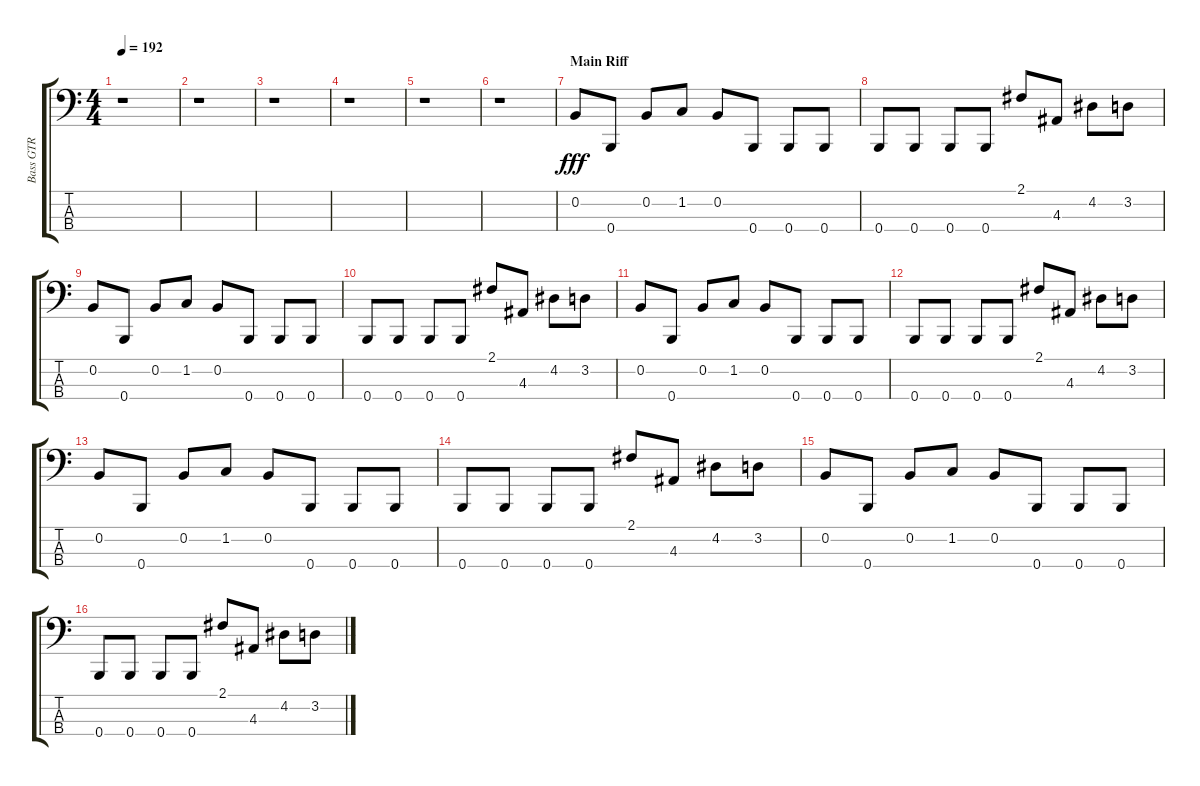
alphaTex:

\track ("Bass GTR" "Bass GTR") {instrument electricbassfinger}
\staff {score tabs}
\tuning (E2 B1 Gb1 B0) {hide}
\ts (4 4)
\tempo 192
\clef f4
\ks aminor
r.1{dy fff} |
r.1 |
r.1 |
r.1 |
r.1 |
r.1 |
\section ("" "Main Riff")
0.2.8 0.4.8 0.2.8 1.2.8 0.2.8 0.4.8 0.4.8 0.4.8 |
0.4.8 0.4.8 0.4.8 0.4.8 2.1.8 4.3.8 4.2.8 3.2.8 |
0.2.8 0.4.8 0.2.8 1.2.8 0.2.8 0.4.8 0.4.8 0.4.8 |
0.4.8 0.4.8 0.4.8 0.4.8 2.1.8 4.3.8 4.2.8 3.2.8 |
0.2.8 0.4.8 0.2.8 1.2.8 0.2.8 0.4.8 0.4.8 0.4.8 |
0.4.8 0.4.8 0.4.8 0.4.8 2.1.8 4.3.8 4.2.8 3.2.8 |
0.2.8 0.4.8 0.2.8 1.2.8 0.2.8 0.4.8 0.4.8 0.4.8 |
0.4.8 0.4.8 0.4.8 0.4.8 2.1.8 4.3.8 4.2.8 3.2.8 |
0.2.8 0.4.8 0.2.8 1.2.8 0.2.8 0.4.8 0.4.8 0.4.8 |
0.4.8 0.4.8 0.4.8 0.4.8 2.1.8 4.3.8 4.2.8 3.2.8
